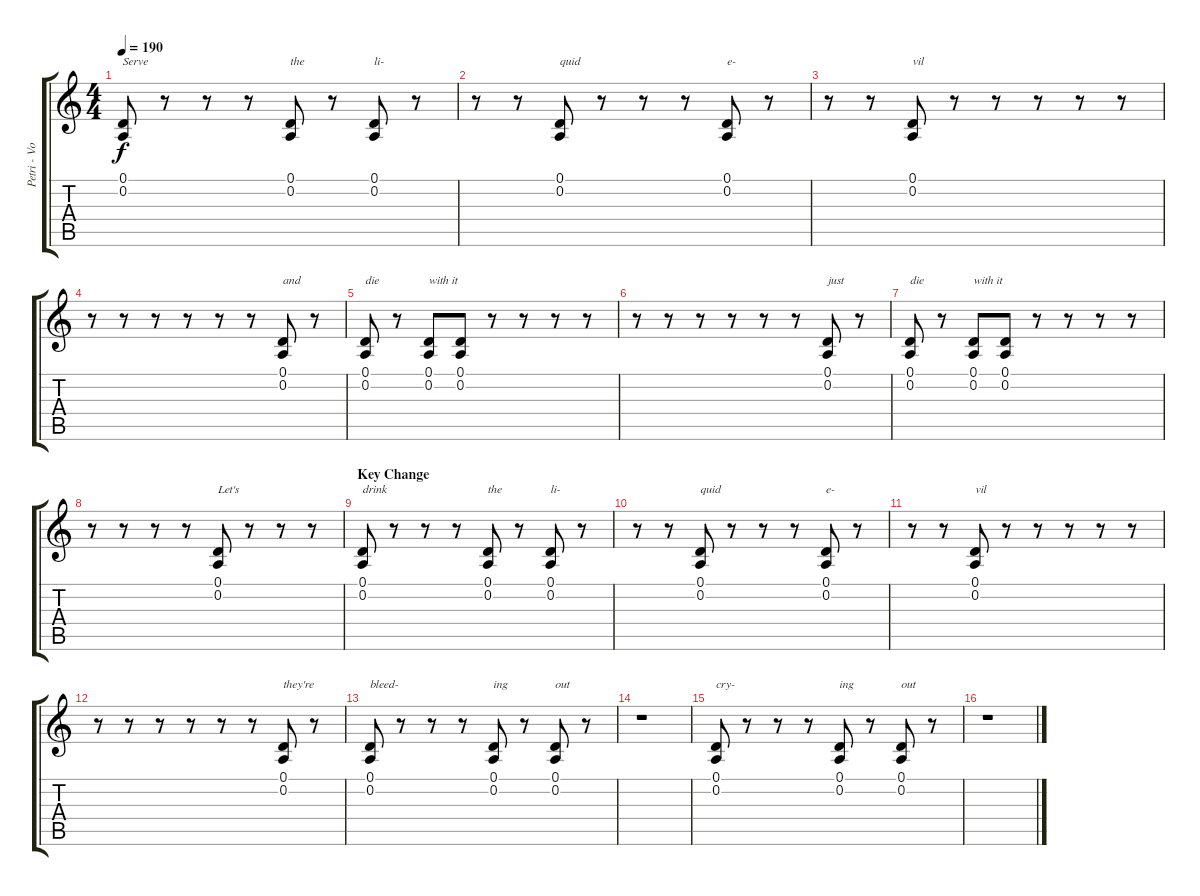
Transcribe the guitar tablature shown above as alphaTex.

\track ("Petri - Vocals" "Petri - Vo") {instrument timpani}
\staff {score tabs}
\tuning (D4 A3 F3 C3 G2 D2) {hide}
\ts (4 4)
\tempo 190
\clef g2
\ks c
(0.1 0.2).8{txt "Serve" dy f} r.8 r.8 r.8 (0.1 0.2).8{txt "the"} r.8 (0.1 0.2).8{txt "li-"} r.8 |
r.8 r.8 (0.1 0.2).8{txt "quid"} r.8 r.8 r.8 (0.1 0.2).8{txt "e-"} r.8 |
r.8 r.8 (0.1 0.2).8{txt "vil"} r.8 r.8 r.8 r.8 r.8 |
r.8 r.8 r.8 r.8 r.8 r.8 (0.1 0.2).8{txt "and"} r.8 |
(0.1 0.2).8{txt "die"} r.8 (0.1 0.2).8{txt "with it"} (0.1 0.2).8 r.8 r.8 r.8 r.8 |
r.8 r.8 r.8 r.8 r.8 r.8 (0.1 0.2).8{txt "just"} r.8 |
(0.1 0.2).8{txt "die"} r.8 (0.1 0.2).8{txt "with it"} (0.1 0.2).8 r.8 r.8 r.8 r.8 |
r.8 r.8 r.8 r.8 (0.1 0.2).8{txt "Let's"} r.8 r.8 r.8 |
\section ("" "Key Change")
(0.1 0.2).8{txt "drink"} r.8 r.8 r.8 (0.1 0.2).8{txt "the"} r.8 (0.1 0.2).8{txt "li-"} r.8 |
r.8 r.8 (0.1 0.2).8{txt "quid"} r.8 r.8 r.8 (0.1 0.2).8{txt "e-"} r.8 |
r.8 r.8 (0.1 0.2).8{txt "vil"} r.8 r.8 r.8 r.8 r.8 |
r.8 r.8 r.8 r.8 r.8 r.8 (0.1 0.2).8{txt "they're"} r.8 |
(0.1 0.2).8{txt "bleed-"} r.8 r.8 r.8 (0.1 0.2).8{txt "ing"} r.8 (0.1 0.2).8{txt "out"} r.8 |
r.1 |
(0.1 0.2).8{txt "cry-"} r.8 r.8 r.8 (0.1 0.2).8{txt "ing"} r.8 (0.1 0.2).8{txt "out"} r.8 |
r.1
